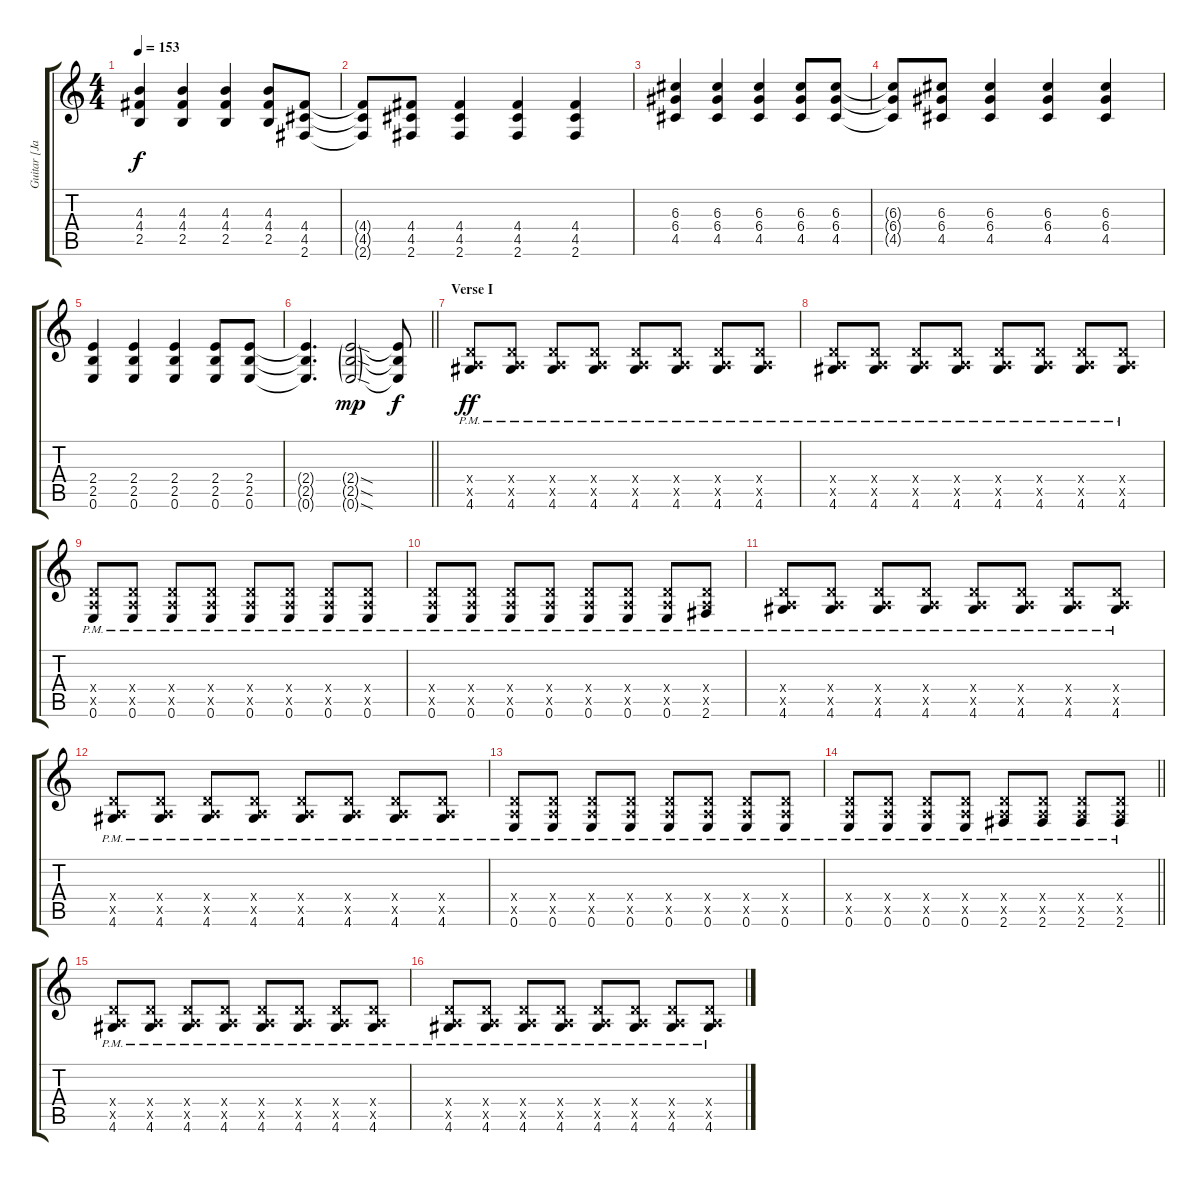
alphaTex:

\track ("Guitar [Jaska]" "Guitar [Ja") {instrument distortionguitar}
\staff {score tabs}
\tuning (E4 B3 G3 D3 A2 E2) {hide}
\ts (4 4)
\tempo 153
\clef g2
\ks c
(4.3 4.4 2.5).4{dy f} (4.3 4.4 2.5).4 (4.3 4.4 2.5).4 (4.3 4.4 2.5).8 (4.4 4.5 2.6).8 |
(4.4{t} 4.5{t} 2.6{t}).8 (4.4 4.5 2.6).8 (4.4 4.5 2.6).4 (4.4 4.5 2.6).4 (4.4 4.5 2.6).4 |
(6.3 6.4 4.5).4 (6.3 6.4 4.5).4 (6.3 6.4 4.5).4 (6.3 6.4 4.5).8 (6.3 6.4 4.5).8 |
(6.3{t} 6.4{t} 4.5{t}).8 (6.3 6.4 4.5).8 (6.3 6.4 4.5).4 (6.3 6.4 4.5).4 (6.3 6.4 4.5).4 |
(2.4 2.5 0.6).4 (2.4 2.5 0.6).4 (2.4 2.5 0.6).4 (2.4 2.5 0.6).8 (2.4 2.5 0.6).8 |
\barLineRight lightlight
(2.4{t} 2.5{t} 0.6{t}).4{d} (2.4{sod g} 2.5{sod g} 0.6{sod g}).2{dy mp} (2.4{t} 2.5{t} 0.6{t}).8{dy f} |
\section ("" "Verse I")
(0.4{x} 0.5{x} 4.6{pm}).8{dy ff} (0.4{x} 0.5{x} 4.6{pm}).8 (0.4{x} 0.5{x} 4.6{pm}).8 (0.4{x} 0.5{x} 4.6{pm}).8 (0.4{x} 0.5{x} 4.6{pm}).8 (0.4{x} 0.5{x} 4.6{pm}).8 (0.4{x} 0.5{x} 4.6{pm}).8 (0.4{x} 0.5{x} 4.6{pm}).8 |
(0.4{x} 0.5{x} 4.6{pm}).8 (0.4{x} 0.5{x} 4.6{pm}).8 (0.4{x} 0.5{x} 4.6{pm}).8 (0.4{x} 0.5{x} 4.6{pm}).8 (0.4{x} 0.5{x} 4.6{pm}).8 (0.4{x} 0.5{x} 4.6{pm}).8 (0.4{x} 0.5{x} 4.6{pm}).8 (0.4{x} 0.5{x} 4.6{pm}).8 |
(0.4{x} 0.5{x} 0.6{pm}).8 (0.4{x} 0.5{x} 0.6{pm}).8 (0.4{x} 0.5{x} 0.6{pm}).8 (0.4{x} 0.5{x} 0.6{pm}).8 (0.4{x} 0.5{x} 0.6{pm}).8 (0.4{x} 0.5{x} 0.6{pm}).8 (0.4{x} 0.5{x} 0.6{pm}).8 (0.4{x} 0.5{x} 0.6{pm}).8 |
(0.4{x} 0.5{x} 0.6{pm}).8 (0.4{x} 0.5{x} 0.6{pm}).8 (0.4{x} 0.5{x} 0.6{pm}).8 (0.4{x} 0.5{x} 0.6{pm}).8 (0.4{x} 0.5{x} 0.6{pm}).8 (0.4{x} 0.5{x} 0.6{pm}).8 (0.4{x} 0.5{x} 0.6{pm}).8 (0.4{x} 0.5{x} 2.6{pm}).8 |
(0.4{x} 0.5{x} 4.6{pm}).8 (0.4{x} 0.5{x} 4.6{pm}).8 (0.4{x} 0.5{x} 4.6{pm}).8 (0.4{x} 0.5{x} 4.6{pm}).8 (0.4{x} 0.5{x} 4.6{pm}).8 (0.4{x} 0.5{x} 4.6{pm}).8 (0.4{x} 0.5{x} 4.6{pm}).8 (0.4{x} 0.5{x} 4.6{pm}).8 |
(0.4{x} 0.5{x} 4.6{pm}).8 (0.4{x} 0.5{x} 4.6{pm}).8 (0.4{x} 0.5{x} 4.6{pm}).8 (0.4{x} 0.5{x} 4.6{pm}).8 (0.4{x} 0.5{x} 4.6{pm}).8 (0.4{x} 0.5{x} 4.6{pm}).8 (0.4{x} 0.5{x} 4.6{pm}).8 (0.4{x} 0.5{x} 4.6{pm}).8 |
(0.4{x} 0.5{x} 0.6{pm}).8 (0.4{x} 0.5{x} 0.6{pm}).8 (0.4{x} 0.5{x} 0.6{pm}).8 (0.4{x} 0.5{x} 0.6{pm}).8 (0.4{x} 0.5{x} 0.6{pm}).8 (0.4{x} 0.5{x} 0.6{pm}).8 (0.4{x} 0.5{x} 0.6{pm}).8 (0.4{x} 0.5{x} 0.6{pm}).8 |
\barLineRight lightlight
(0.4{x} 0.5{x} 0.6{pm}).8 (0.4{x} 0.5{x} 0.6{pm}).8 (0.4{x} 0.5{x} 0.6{pm}).8 (0.4{x} 0.5{x} 0.6{pm}).8 (0.4{x} 0.5{x} 2.6{pm}).8 (0.4{x} 0.5{x} 2.6{pm}).8 (0.4{x} 0.5{x} 2.6{pm}).8 (0.4{x} 0.5{x} 2.6{pm}).8 |
(0.4{x} 0.5{x} 4.6{pm}).8 (0.4{x} 0.5{x} 4.6{pm}).8 (0.4{x} 0.5{x} 4.6{pm}).8 (0.4{x} 0.5{x} 4.6{pm}).8 (0.4{x} 0.5{x} 4.6{pm}).8 (0.4{x} 0.5{x} 4.6{pm}).8 (0.4{x} 0.5{x} 4.6{pm}).8 (0.4{x} 0.5{x} 4.6{pm}).8 |
(0.4{x} 0.5{x} 4.6{pm}).8 (0.4{x} 0.5{x} 4.6{pm}).8 (0.4{x} 0.5{x} 4.6{pm}).8 (0.4{x} 0.5{x} 4.6{pm}).8 (0.4{x} 0.5{x} 4.6{pm}).8 (0.4{x} 0.5{x} 4.6{pm}).8 (0.4{x} 0.5{x} 4.6{pm}).8 (0.4{x} 0.5{x} 4.6{pm}).8
